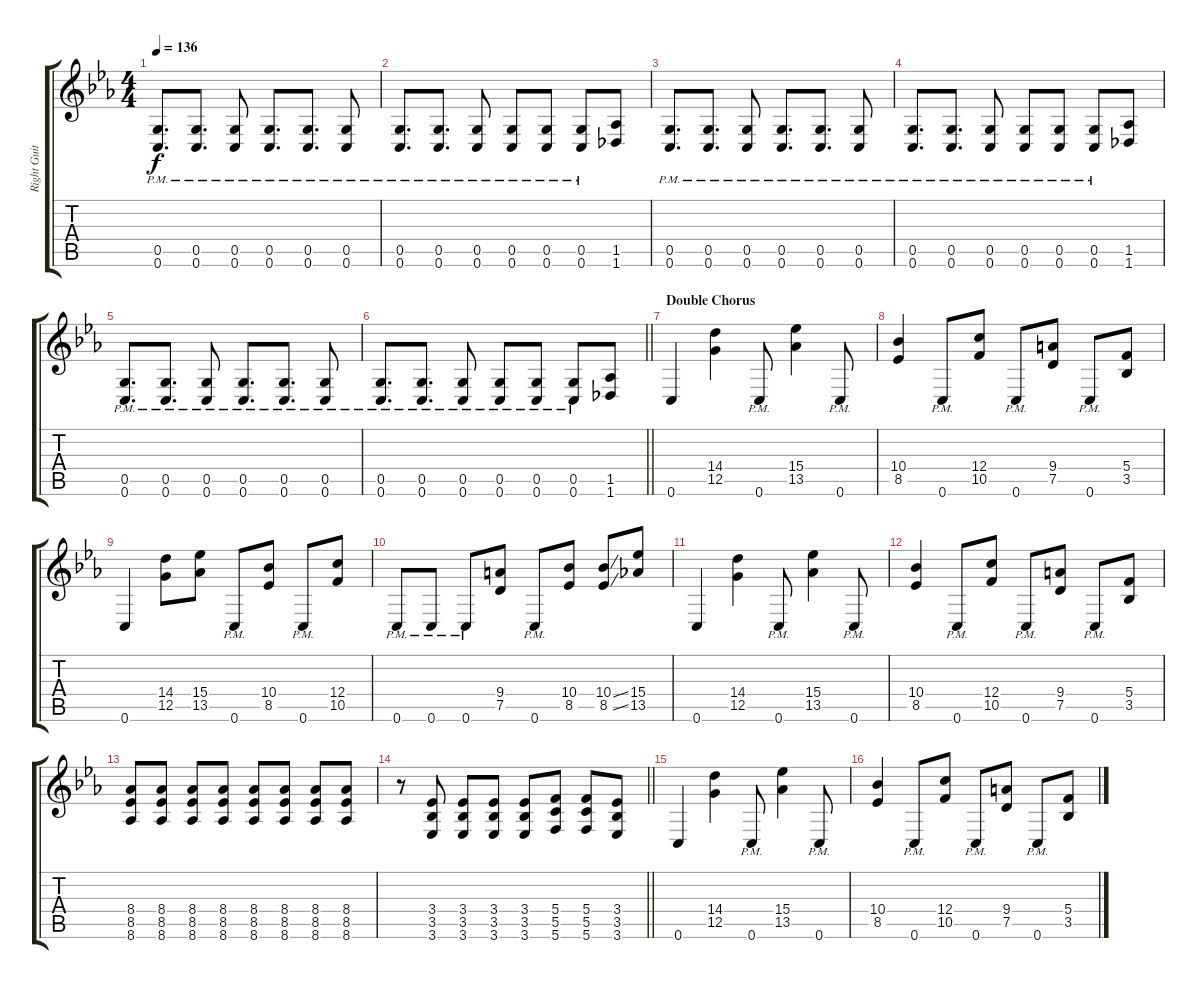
\track ("Right Guitar" "Right Guit") {instrument distortionguitar}
\staff {score tabs}
\tuning (D4 A3 F3 C3 G2 C2) {hide}
\ts (4 4)
\tempo 136
\clef g2
\ks eb
(0.5{pm} 0.6{pm}).8{d dy f} (0.5{pm} 0.6{pm}).8{d} (0.5{pm} 0.6{pm}).8 (0.5{pm} 0.6{pm}).8{d} (0.5{pm} 0.6{pm}).8{d} (0.5{pm} 0.6{pm}).8 |
(0.5{pm} 0.6{pm}).8{d} (0.5{pm} 0.6{pm}).8{d} (0.5{pm} 0.6{pm}).8 (0.5{pm} 0.6{pm}).8 (0.5{pm} 0.6{pm}).8 (0.5{pm} 0.6{pm}).8 (1.5 1.6).8 |
(0.5{pm} 0.6{pm}).8{d} (0.5{pm} 0.6{pm}).8{d} (0.5{pm} 0.6{pm}).8 (0.5{pm} 0.6{pm}).8{d} (0.5{pm} 0.6{pm}).8{d} (0.5{pm} 0.6{pm}).8 |
(0.5{pm} 0.6{pm}).8{d} (0.5{pm} 0.6{pm}).8{d} (0.5{pm} 0.6{pm}).8 (0.5{pm} 0.6{pm}).8 (0.5{pm} 0.6{pm}).8 (0.5{pm} 0.6{pm}).8 (1.5 1.6).8 |
(0.5{pm} 0.6{pm}).8{d} (0.5{pm} 0.6{pm}).8{d} (0.5{pm} 0.6{pm}).8 (0.5{pm} 0.6{pm}).8{d} (0.5{pm} 0.6{pm}).8{d} (0.5{pm} 0.6{pm}).8 |
\barLineRight lightlight
(0.5{pm} 0.6{pm}).8{d} (0.5{pm} 0.6{pm}).8{d} (0.5{pm} 0.6{pm}).8 (0.5{pm} 0.6{pm}).8 (0.5{pm} 0.6{pm}).8 (0.5{pm} 0.6{pm}).8 (1.5 1.6).8 |
\section ("" "Double Chorus")
0.6.4 (14.4 12.5).4 0.6{pm}.8 (15.4 13.5).4 0.6{pm}.8 |
(10.4 8.5).4 0.6{pm}.8 (12.4 10.5).8 0.6{pm}.8 (9.4 7.5).8 0.6{pm}.8 (5.4 3.5).8 |
0.6.4 (14.4 12.5).8 (15.4 13.5).8 0.6{pm}.8 (10.4 8.5).8 0.6{pm}.8 (12.4 10.5).8 |
0.6{pm}.8 0.6{pm}.8 0.6{pm}.8 (9.4 7.5).8 0.6{pm}.8 (10.4 8.5).8 (10.4{ss} 8.5{ss}).8 (15.4 13.5).8 |
0.6.4 (14.4 12.5).4 0.6{pm}.8 (15.4 13.5).4 0.6{pm}.8 |
(10.4 8.5).4 0.6{pm}.8 (12.4 10.5).8 0.6{pm}.8 (9.4 7.5).8 0.6{pm}.8 (5.4 3.5).8 |
(8.4 8.5 8.6).8 (8.4 8.5 8.6).8 (8.4 8.5 8.6).8 (8.4 8.5 8.6).8 (8.4 8.5 8.6).8 (8.4 8.5 8.6).8 (8.4 8.5 8.6).8 (8.4 8.5 8.6).8 |
\barLineRight lightlight
r.8 (3.4 3.5 3.6).8 (3.4 3.5 3.6).8 (3.4 3.5 3.6).8 (3.4 3.5 3.6).8 (5.4 5.5 5.6).8 (5.4 5.5 5.6).8 (3.4 3.5 3.6).8 |
0.6.4 (14.4 12.5).4 0.6{pm}.8 (15.4 13.5).4 0.6{pm}.8 |
(10.4 8.5).4 0.6{pm}.8 (12.4 10.5).8 0.6{pm}.8 (9.4 7.5).8 0.6{pm}.8 (5.4 3.5).8
